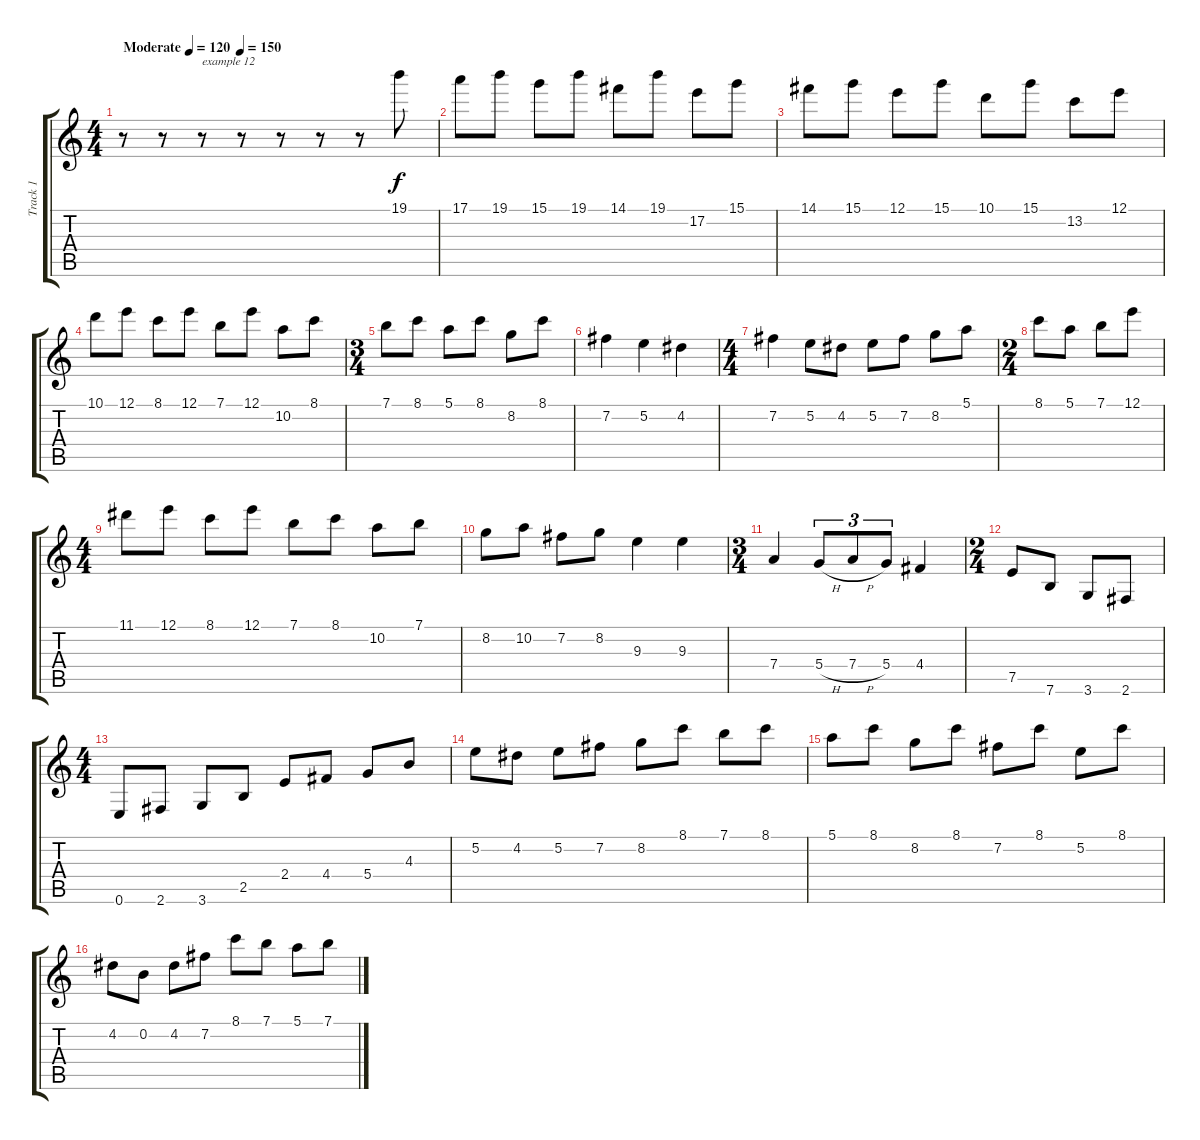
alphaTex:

\track ("Track 1" "Track 1") {instrument overdrivenguitar}
\staff {score tabs}
\tuning (E4 B3 G3 D3 A2 E2) {hide}
\ts (4 4)
\tempo (120 "Moderate")
\tempo (150 0.375)
\tempo (120 "Moderate")
\clef g2
\ks c
r.8{dy f instrument overdrivenguitar} r.8 r.8{txt "example 12"} r.8 r.8 r.8 r.8 19.1.8 |
17.1.8 19.1.8 15.1.8 19.1.8 14.1.8 19.1.8 17.2.8 15.1.8 |
14.1.8 15.1.8 12.1.8 15.1.8 10.1.8 15.1.8 13.2.8 12.1.8 |
10.1.8 12.1.8 8.1.8 12.1.8 7.1.8 12.1.8 10.2.8 8.1.8 |
\ts (3 4)
7.1.8 8.1.8 5.1.8 8.1.8 8.2.8 8.1.8 |
7.2.4 5.2.4 4.2.4 |
\ts (4 4)
7.2.4 5.2.8 4.2.8 5.2.8 7.2.8 8.2.8 5.1.8 |
\ts (2 4)
8.1.8 5.1.8 7.1.8 12.1.8 |
\ts (4 4)
11.1.8 12.1.8 8.1.8 12.1.8 7.1.8 8.1.8 10.2.8 7.1.8 |
8.2.8 10.2.8 7.2.8 8.2.8 9.3.4 9.3.4 |
\ts (3 4)
7.4.4 5.4{h}.8{tu (3 2)} 7.4{h}.8{tu (3 2)} 5.4.8{tu (3 2)} 4.4.4 |
\ts (2 4)
7.5.8 7.6.8 3.6.8 2.6.8 |
\ts (4 4)
0.6.8 2.6.8 3.6.8 2.5.8 2.4.8 4.4.8 5.4.8 4.3.8 |
5.2.8 4.2.8 5.2.8 7.2.8 8.2.8 8.1.8 7.1.8 8.1.8 |
5.1.8 8.1.8 8.2.8 8.1.8 7.2.8 8.1.8 5.2.8 8.1.8 |
4.2.8 0.2.8 4.2.8 7.2.8 8.1.8 7.1.8 5.1.8 7.1.8
